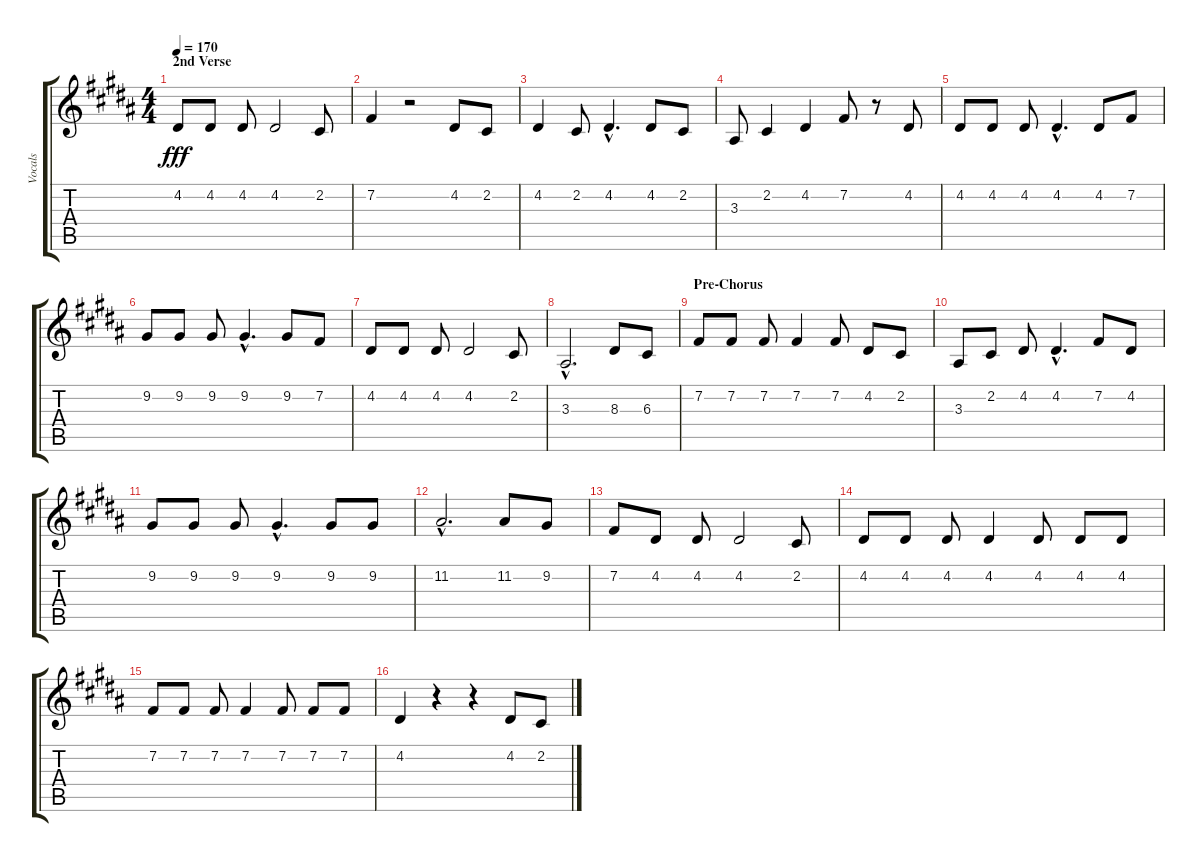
\track ("Vocals" "Vocals") {instrument lead2sawtooth}
\staff {score tabs}
\tuning (E4 B3 G3 D3 A2 E2) {hide}
\ts (4 4)
\section ("" "2nd Verse")
\tempo 170
\clef g2
\ks b
4.2.8{dy fff} 4.2.8 4.2.8 4.2.2 2.2.8 |
7.2.4 r.2 4.2.8 2.2.8 |
4.2.4 2.2.8 4.2{hac}.4{d} 4.2.8 2.2.8 |
3.3.8 2.2.4 4.2.4 7.2.8 r.8 4.2.8 |
4.2.8 4.2.8 4.2.8 4.2{hac}.4{d} 4.2.8 7.2.8 |
9.2.8 9.2.8 9.2.8 9.2{hac}.4{d} 9.2.8 7.2.8 |
4.2.8 4.2.8 4.2.8 4.2.2 2.2.8 |
3.3{hac}.2{d} 8.3.8 6.3.8 |
\section ("" "Pre-Chorus")
7.2.8 7.2.8 7.2.8 7.2.4 7.2.8 4.2.8 2.2.8 |
3.3.8 2.2.8 4.2.8 4.2{hac}.4{d} 7.2.8 4.2.8 |
9.2.8 9.2.8 9.2.8 9.2{hac}.4{d} 9.2.8 9.2.8 |
11.2{hac}.2{d} 11.2.8 9.2.8 |
7.2.8 4.2.8 4.2.8 4.2.2 2.2.8 |
4.2.8 4.2.8 4.2.8 4.2.4 4.2.8 4.2.8 4.2.8 |
7.2.8 7.2.8 7.2.8 7.2.4 7.2.8 7.2.8 7.2.8 |
4.2.4 r.4 r.4 4.2.8 2.2.8
